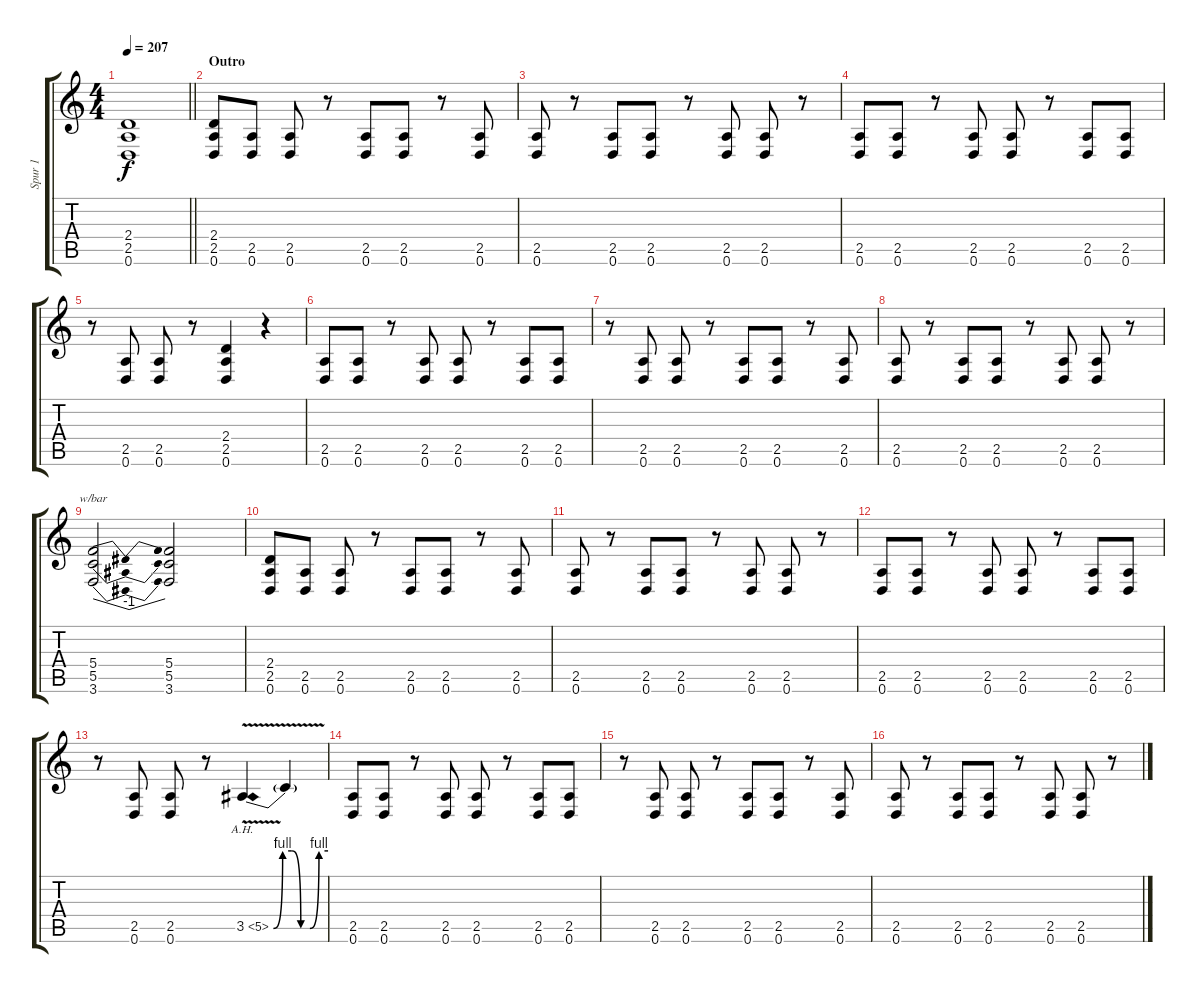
\track ("Spur 1" "Spur 1") {instrument distortionguitar}
\staff {score tabs}
\tuning (D4 A3 F3 C3 G2 D2) {hide}
\ts (4 4)
\tempo 207
\clef g2
\barLineRight lightlight
\ks c
(2.4{t} 2.5{t} 0.6{t}).1{dy f} |
\section ("" "Outro")
(2.4 2.5 0.6).8 (2.5 0.6).8 (2.5 0.6).8 r.8 (2.5 0.6).8 (2.5 0.6).8 r.8 (2.5 0.6).8 |
(2.5 0.6).8 r.8 (2.5 0.6).8 (2.5 0.6).8 r.8 (2.5 0.6).8 (2.5 0.6).8 r.8 |
(2.5 0.6).8 (2.5 0.6).8 r.8 (2.5 0.6).8 (2.5 0.6).8 r.8 (2.5 0.6).8 (2.5 0.6).8 |
r.8 (2.5 0.6).8 (2.5 0.6).8 r.8 (2.4 2.5 0.6).4 r.4 |
(2.5 0.6).8 (2.5 0.6).8 r.8 (2.5 0.6).8 (2.5 0.6).8 r.8 (2.5 0.6).8 (2.5 0.6).8 |
r.8 (2.5 0.6).8 (2.5 0.6).8 r.8 (2.5 0.6).8 (2.5 0.6).8 r.8 (2.5 0.6).8 |
(2.5 0.6).8 r.8 (2.5 0.6).8 (2.5 0.6).8 r.8 (2.5 0.6).8 (2.5 0.6).8 r.8 |
(5.4 5.5 3.6).2{tbe (dip default 0 0 30 -4 60 0)} (5.4 5.5 3.6).2 |
(2.4 2.5 0.6).8 (2.5 0.6).8 (2.5 0.6).8 r.8 (2.5 0.6).8 (2.5 0.6).8 r.8 (2.5 0.6).8 |
(2.5 0.6).8 r.8 (2.5 0.6).8 (2.5 0.6).8 r.8 (2.5 0.6).8 (2.5 0.6).8 r.8 |
(2.5 0.6).8 (2.5 0.6).8 r.8 (2.5 0.6).8 (2.5 0.6).8 r.8 (2.5 0.6).8 (2.5 0.6).8 |
r.8 (2.5 0.6).8 (2.5 0.6).8 r.8 3.5{be (custom 0 0 10 4 20 4 30 0 40 0 50 4 60 4) ah 2 v}.4 3.5{t}.4 |
(2.5 0.6).8 (2.5 0.6).8 r.8 (2.5 0.6).8 (2.5 0.6).8 r.8 (2.5 0.6).8 (2.5 0.6).8 |
r.8 (2.5 0.6).8 (2.5 0.6).8 r.8 (2.5 0.6).8 (2.5 0.6).8 r.8 (2.5 0.6).8 |
(2.5 0.6).8 r.8 (2.5 0.6).8 (2.5 0.6).8 r.8 (2.5 0.6).8 (2.5 0.6).8 r.8
